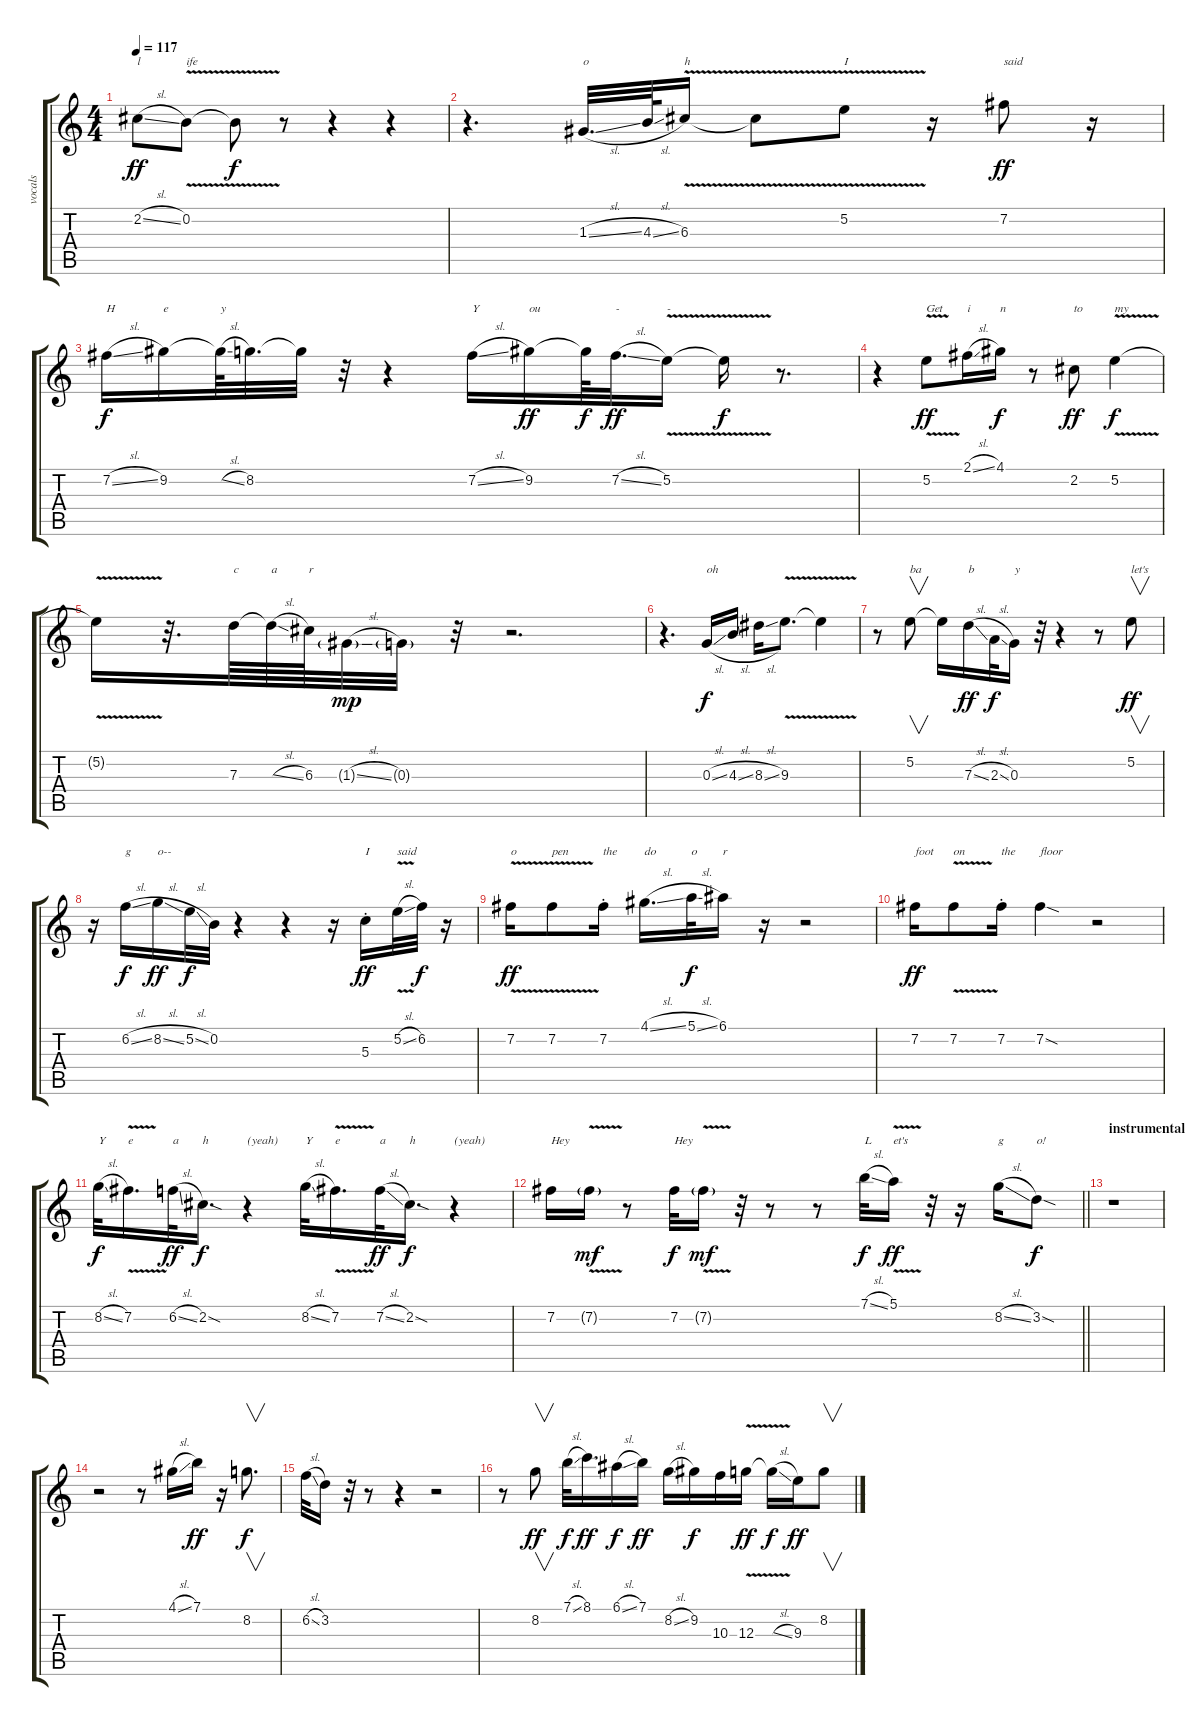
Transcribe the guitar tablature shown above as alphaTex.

\track ("vocals" "vocals") {instrument distortionguitar}
\staff {score tabs}
\tuning (E4 B3 G3 D3 A2 E2) {hide}
\ts (4 4)
\tempo 117
\clef g2
\ks c
2.2{sl}.8{txt "l" dy ff} 0.2{v}.8{txt "ife"} 0.2{t}.8{dy f} r.8 r.4 r.4 |
r.4{d} 1.3{sl}.32{d txt "o"} 4.3{sl}.64 6.3{v}.16{txt "h"} 6.3{t}.8 5.2{v}.8{txt "I"} r.16 7.2.8{txt "said" dy ff} r.16 |
7.2{sl}.16{txt "H" dy f} 9.2.16{txt "e"} 9.2{sl t}.64{txt "y"} 8.2.32{d} 8.2{t}.32 r.32 r.4 7.2{sl}.16{txt "Y"} 9.2.16{txt "ou" dy ff} 9.2{t}.64{dy f} 7.2{sl}.32{d txt "-" dy ff} 5.2{v}.16{txt "-"} 5.2{t}.16{dy f} r.8{d} |
r.4 5.2{v}.8{txt "Get" dy ff} 2.1{sl}.16{txt "i"} 4.1.16{txt "n" dy f} r.8 2.2.8{txt "to" dy ff} 5.2{v}.4{txt "my" dy f} |
5.2{t}.16 r.32{d} 7.3.64{txt "c"} 7.3{sl t}.64{txt "a"} 6.3.64{txt "r"} 1.3{sl g}.32{dy mp} 0.3{g}.32 r.32 r.2{d} |
r.4{d} 0.3{sl}.16{txt "oh" dy f} 4.3{sl}.16 8.3{sl}.16 9.3{v}.8{d} 9.3{t}.4 |
r.8 5.2.8{v txt "ba"} 5.2{t}.16 7.3{sl}.16{txt "b" dy ff} 2.3{sl}.32{dy f} 0.3.16{txt "y"} r.32 r.4 r.8 5.2.8{v txt "let's" dy ff} |
r.16 6.2{sl}.16{txt "g" dy f} 8.2{sl}.16{txt "o--" dy ff} 5.2{sl}.32{dy f} 0.2.32 r.4 r.4 r.16 5.3{st}.16{txt "I" dy ff} 5.2{v sl}.32{txt "said"} 6.2.32{dy f} r.16 |
7.2{v}.16{txt "o" dy ff} 7.2{v}.8{txt "pen"} 7.2{st}.16{txt "the"} 4.1{sl}.16{d txt "do"} 5.1{sl}.32{txt "o" dy f} 6.1.16{txt "r"} r.16 r.2 |
7.2.16{txt "foot" dy ff} 7.2{v}.8{txt "on"} 7.2{st}.16{txt "the"} 7.2{sod}.4{txt "floor"} r.2 |
8.2{sl}.32{txt "Y" dy f} 7.2{v}.16{d txt "e"} 6.2{sl}.32{txt "a" dy ff} 2.2{sod}.16{d txt "h" dy f} r.4{txt "(yeah)"} 8.2{sl}.32{txt "Y"} 7.2{v}.16{d txt "e"} 7.2{sl}.32{txt "a" dy ff} 2.2{sod}.16{d txt "h" dy f} r.4{txt "(yeah)"} |
\barLineRight lightlight
7.2.16{txt "Hey"} 7.2{v g}.16{dy mf} r.8 7.2.32{txt "Hey" dy f} 7.2{v g}.16{dy mf} r.32 r.8 r.8 7.1{sl}.32{txt "L" dy f} 5.1{v}.16{txt "et's" dy ff} r.32 r.16 8.2{sl}.16{txt "g"} 3.2{sod}.8{txt "o!" dy f} |
\section ("" "instrumental")
r.1 |
r.2 r.8 4.1{sl}.16 7.1.16{dy ff} r.16 8.2.8{v d dy f} |
6.2{sl}.32 3.2.16 r.32 r.8 r.4 r.2 |
r.8 8.2.8{v dy ff} 7.1{sl}.32{dy f} 8.1.16{d dy ff} 6.1{sl}.16{dy f} 7.1.16{dy ff} 8.2{sl}.16 9.2.16{dy f} 10.3.16 12.3{v}.16{dy ff} 12.3{sl t}.16{dy f} 9.3.16{dy ff} 8.2.8{v}
